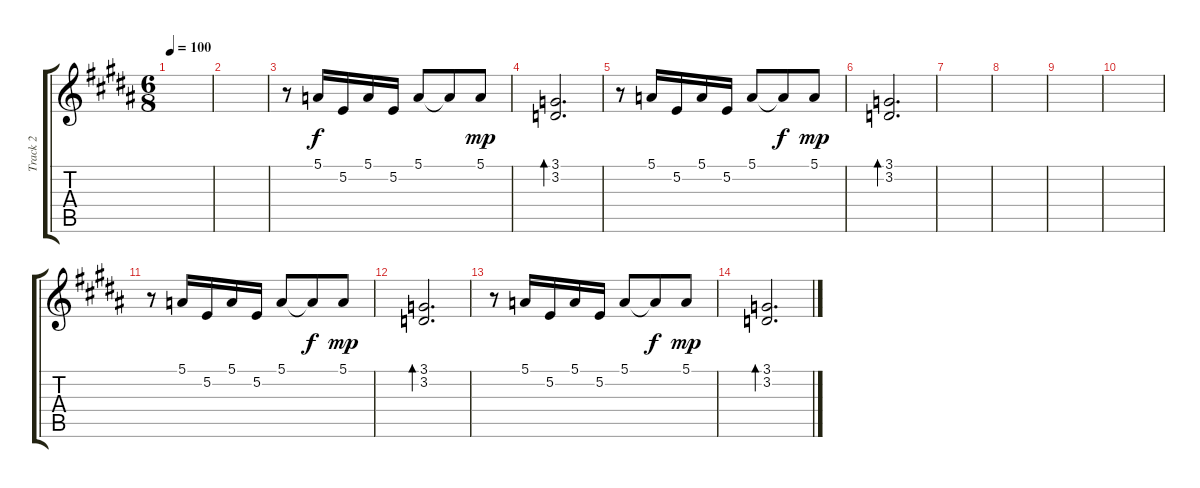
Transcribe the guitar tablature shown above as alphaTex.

\track ("Track 2" "Track 2") {instrument electricpiano2}
\staff {score tabs}
\tuning (E4 B3 G3 D3 A2 E2) {hide}
\ts (6 8)
\tempo 100
\clef g2
\ks b
|
|
r.8 5.1.16 5.2.16 5.1.16 5.2.16 5.1.8 5.1{t}.8{dy f} 5.1.8{dy mp} |
(3.1 3.2).2{d bd 60} |
r.8 5.1.16 5.2.16 5.1.16 5.2.16 5.1.8 5.1{t}.8{dy f} 5.1.8{dy mp} |
(3.1 3.2).2{d bd 60} |
|
|
|
|
r.8 5.1.16 5.2.16 5.1.16 5.2.16 5.1.8 5.1{t}.8{dy f} 5.1.8{dy mp} |
(3.1 3.2).2{d bd 60} |
r.8 5.1.16 5.2.16 5.1.16 5.2.16 5.1.8 5.1{t}.8{dy f} 5.1.8{dy mp} |
(3.1 3.2).2{d bd 60}
